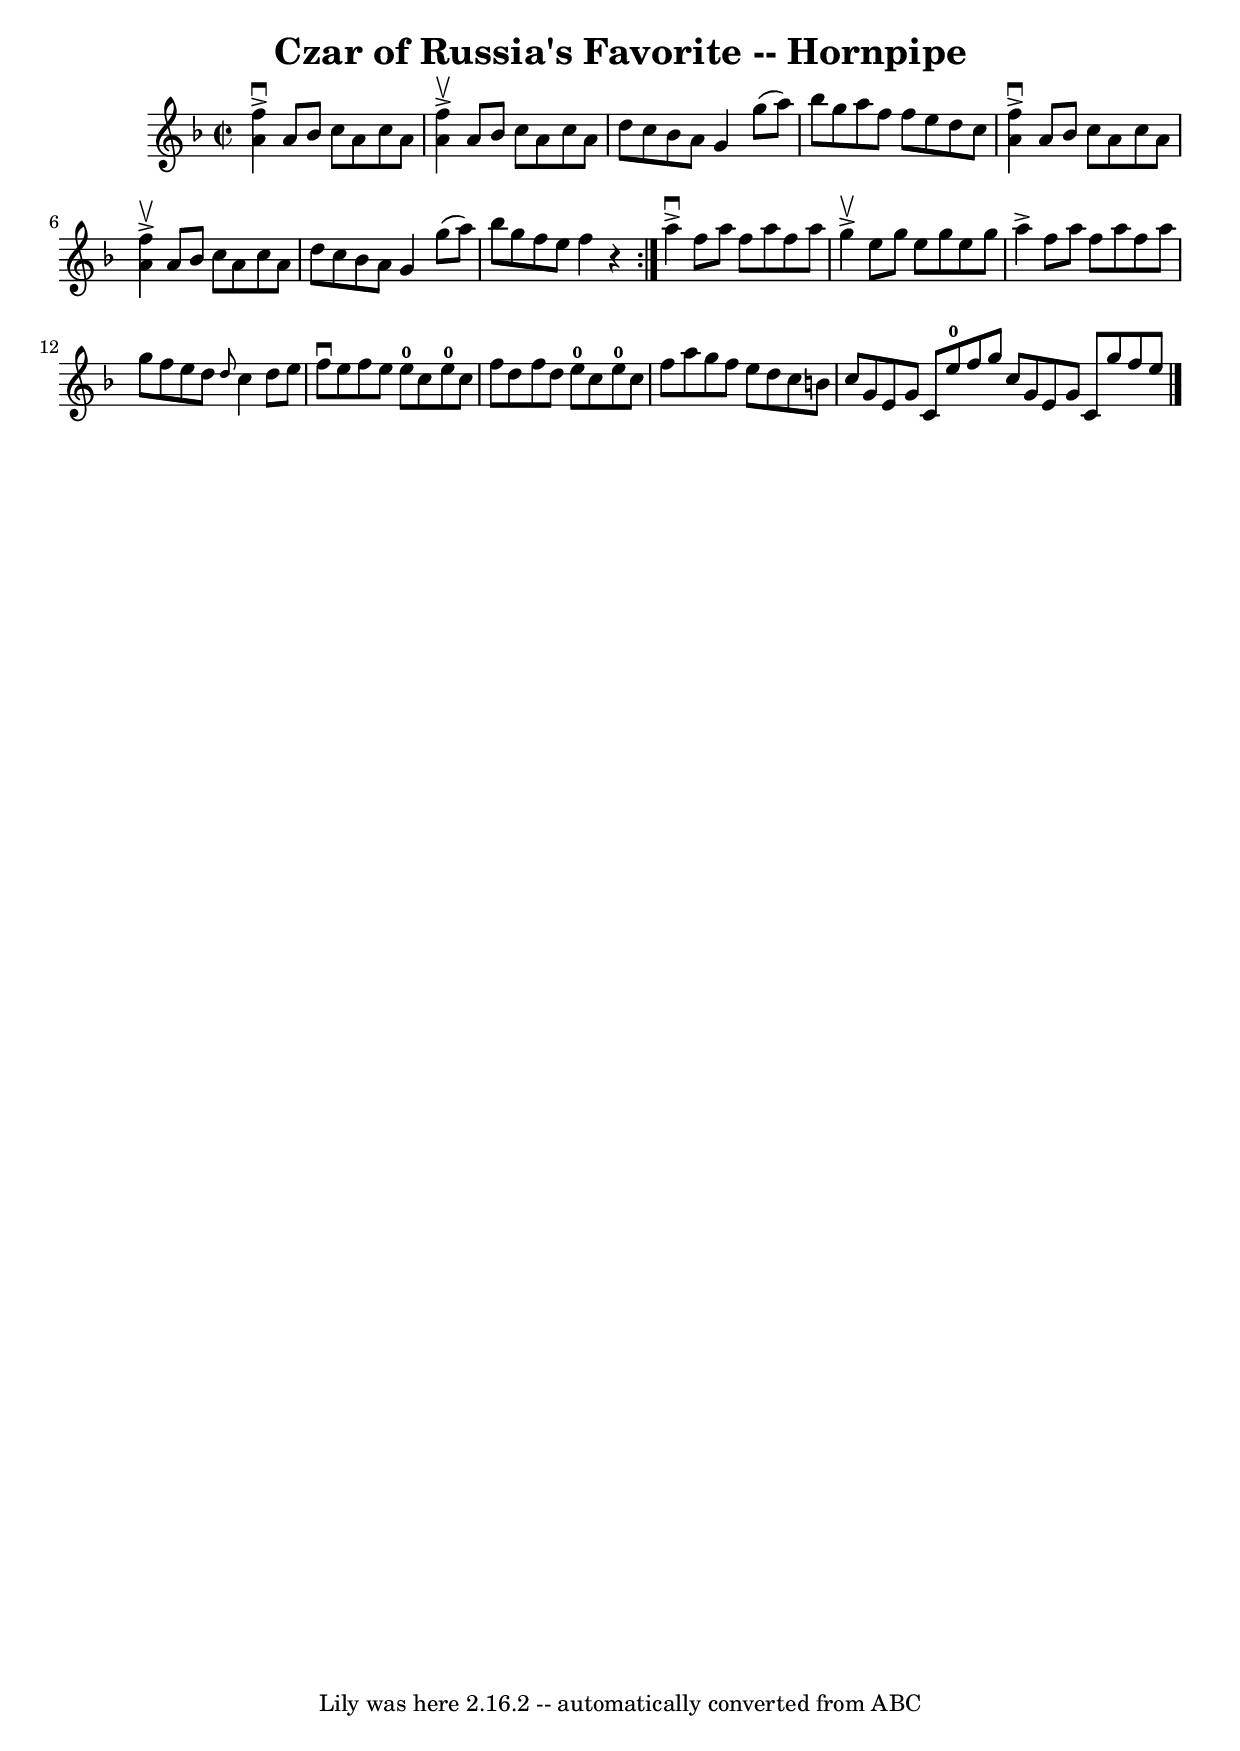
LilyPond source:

\version "2.7.40"
\include "Mammoth.ily"
\header {
	book = "Cole's 1000 Fiddle Tunes"
	crossRefNumber = "1"
	footnotes = ""
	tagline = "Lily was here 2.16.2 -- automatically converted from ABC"
	title = "Czar of Russia's Favorite -- Hornpipe"
}
voicedefault =  {
\set Score.defaultBarType = "empty"

\repeat volta 2 {
\override Staff.TimeSignature #'style = #'C
 \time 2/2 \key f \major   << f''4^\downbow^\accent a'4   >> a'8 bes'8  
 c''8 a'8 c''8 a'8  |
   << f''4^\upbow^\accent a'4   >> 
a'8 bes'8 c''8 a'8 c''8 a'8  |
 d''8 c''8 bes'8    
a'8 g'4 g''8 (a''8) |
 bes''8 g''8 a''8 f''8    
f''8 e''8 d''8 c''8  |
     << f''4^\downbow^\accent a'4   
>> a'8 bes'8 c''8 a'8 c''8 a'8  |
   << f''4 
^\upbow^\accent a'4   >> a'8 bes'8 c''8 a'8 c''8 a'8  |
 
 d''8 c''8 bes'8 a'8 g'4 g''8 (a''8) |
 bes''8    
g''8 f''8 e''8 f''4    r4 } a''4^\downbow^\accent f''8 a''8  
 f''8 a''8 f''8 a''8  |
 g''4^\upbow^\accent e''8 g''8  
 e''8 g''8 e''8 g''8  |
 a''4^\accent f''8 a''8 f''8 
 a''8 f''8 a''8  |
 g''8 f''8 e''8 d''8  \grace {    
d''8  } c''4 d''8 e''8  |
 f''8^\downbow e''8 f''8    
e''8 e''8-0 c''8 e''8-0 c''8  |
 f''8 d''8 f''8 
 d''8 e''8-0 c''8 e''8-0 c''8  |
 f''8 a''8    
g''8 f''8 e''8 d''8 c''8 b'8      |
 c''8 g'8 e'8  
 g'8 c'8 e''8-0 f''8 g''8  \bar ":|" c''8 g'8 e'8 g'8 
 c'8 g''8 f''8 e''8  \bar "|."   
}

\score{
    <<

	\context Staff="default"
	{
	    \voicedefault 
	}

    >>
	\layout {
	}
	\midi {}
}
